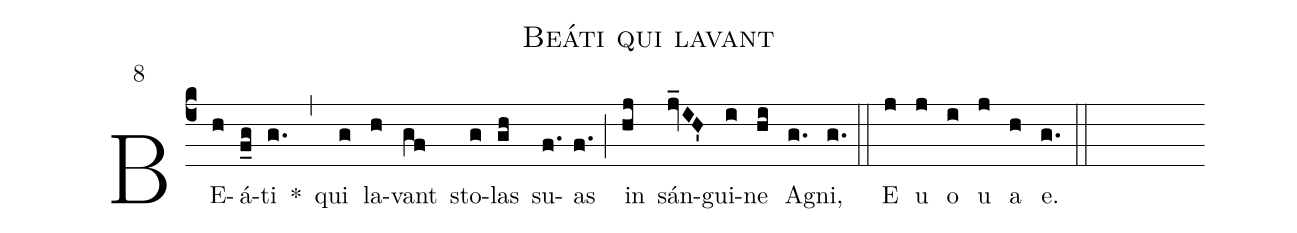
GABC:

name:Beáti qui lavant;
mode:8;
%%
(c4)BE(h)á(f_g)ti(g.) *(,) qui(g) la(h)vant(gf) sto(g)las(gh) su(f.)as(f.) (;) in(hj) sán(j_vIH')gui(i)ne(hi) Ag(g.)ni,(g.) (::) E(j) u(j) o(i) u(j) a(h) e.(g.) (::)
